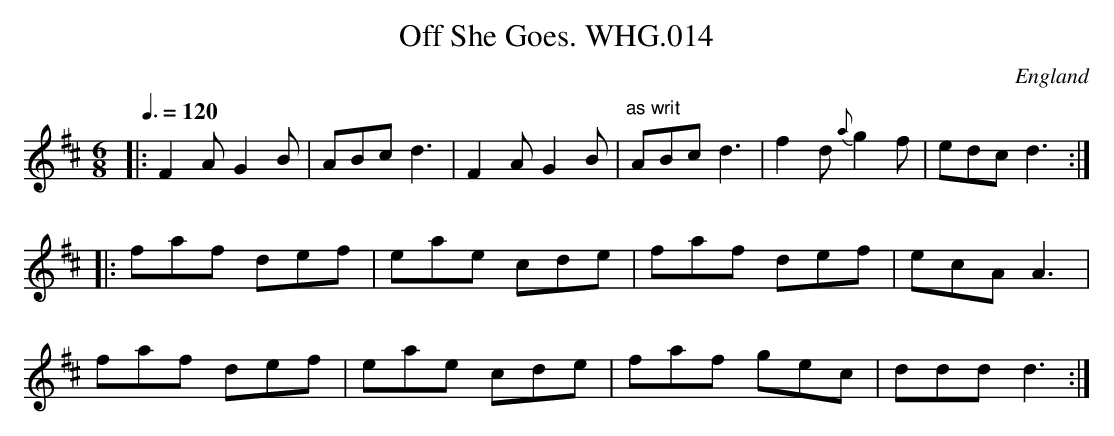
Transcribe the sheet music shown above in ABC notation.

X:1
T:Off She Goes. WHG.014
L:1/8
M:6/8
O:England
Q:3/8=120
K:D
|:F2A G2B|ABc d3|F2A G2B|"^as writ"ABc d3|\
f2d {a}g2f|edc d3:|
|:faf def|eae cde|faf def|ecA A3|
faf def|eae cde|faf gec|ddd d3:|
